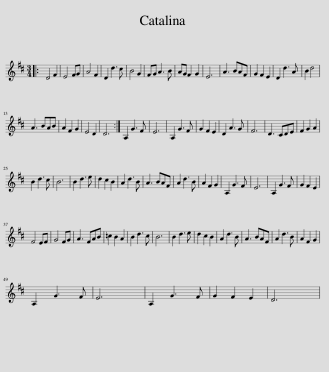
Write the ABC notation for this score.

X:1
L:1/8
M:3/4
I:linebreak $
K:D
V:1 treble
V:1
|: D4 F2 | E4 FG | A4 F2 | D2 d3 c | B4 G2 | %5
 FG A3 B | AG F2 G2 | E6 | A3 BAF | G2 F2 E2 | %10
 D2 d3 A | B2 d4 |$ A3 BAB | A2 F2 G2 | E4 D2 | %15
 D6 :| A,2 G3 F | E6 | A,2 G3 F | G2 F2 E2 | %20
 D2 A3 G | F6 | D3 CDE | F2 G2 A2 |$ B2 d3 c | %25
 B6 | B2 d3 e | d2 c2 B2 | A2 d3 B | A3 BAF | %30
 A2 d3 B | A2 F2 G2 | A,2 G3 F | E6 | A,2 G3 F | %35
 G2 F2 E2 |$ F4 EF | G4 FG | A3 FAB | =c2 B2 A2 | %40
 B2 d3 c | B6 | B2 d3 e | d2 c2 B2 | A2 d3 B | %45
 A3 BAF | A2 d3 B | A2 F2 G2 |$ A,2 G3 F | E6 | %50
 A,2 G3 F | G2 F2 E2 | D6 | %53
